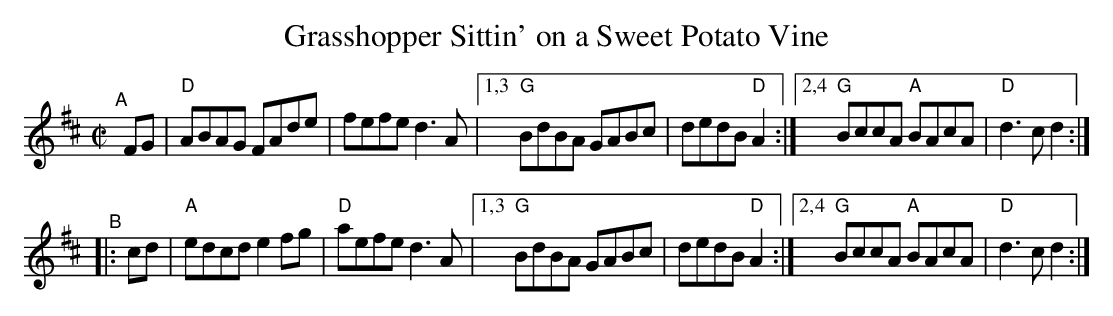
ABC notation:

X:1
T: Grasshopper Sittin' on a Sweet Potato Vine
M: C|
L: 1/8
K: D
"^A"[|]\
FG | "D"ABAG FAde | fefe d3A |\
[1,3 "G"BdBA GABc | dedB "D"A2 :|\
[2,4 "G"BccA "A"BAcA | "D"d3c d2 :|
"^B"|:\
cd | "A"edcd e2fg | "D"aefe d3A |\
[1,3 "G"BdBA GABc | dedB "D"A2 :|\
[2,4 "G"BccA "A"BAcA | "D"d3c d2 :|]
